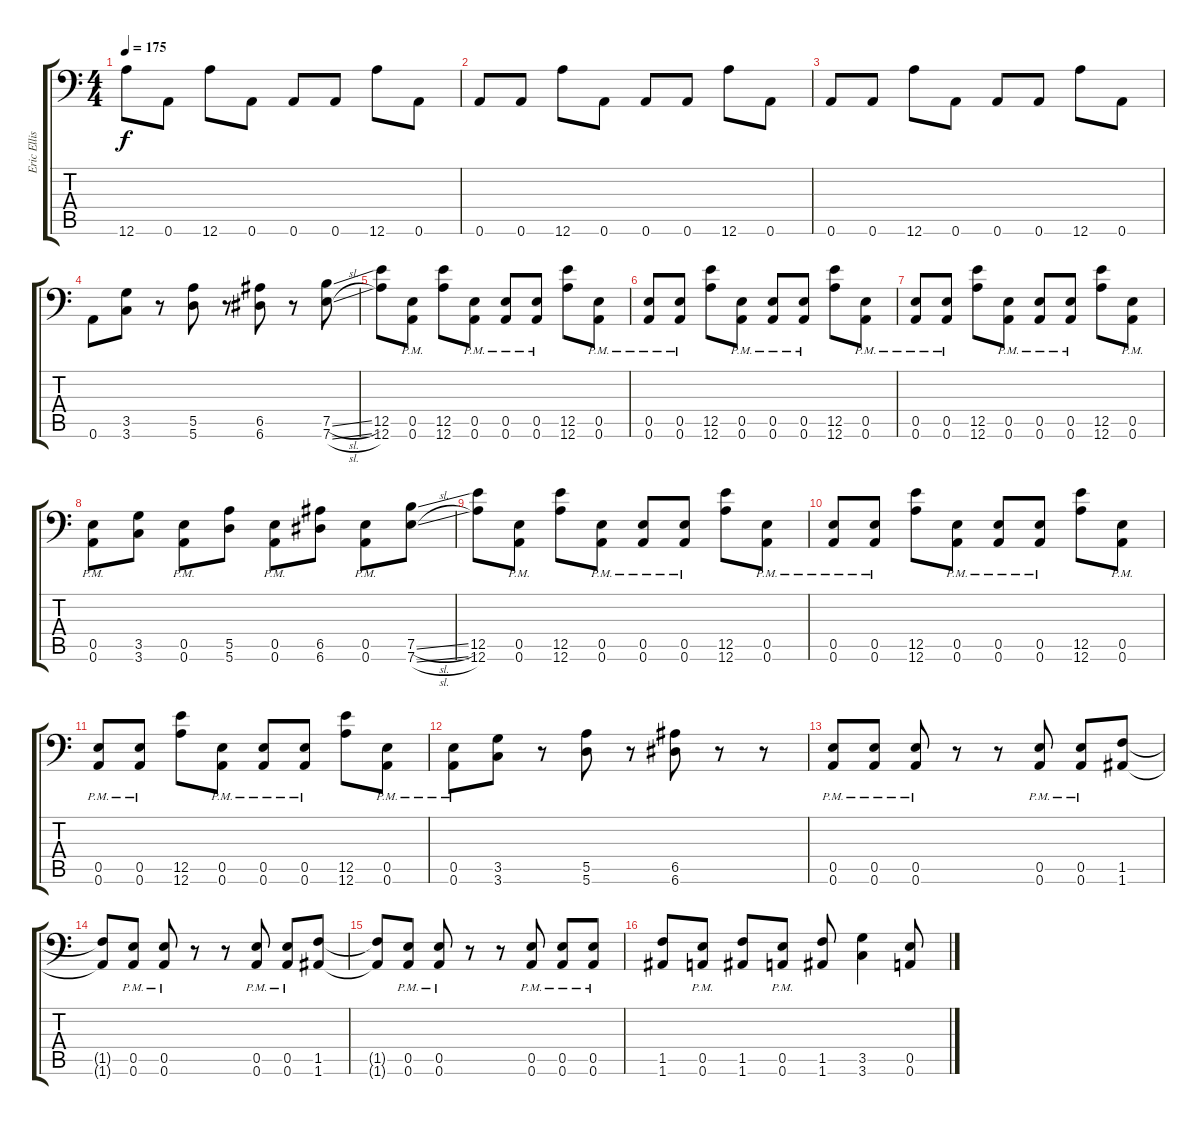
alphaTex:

\track ("Eric Ellis" "Eric Ellis") {instrument overdrivenguitar}
\staff {score tabs}
\tuning (B3 Gb3 D3 A2 E2 A1) {hide}
\ts (4 4)
\tempo 175
\clef f4
\ks c
12.6.8{dy f} 0.6.8 12.6.8 0.6.8 0.6.8 0.6.8 12.6.8 0.6.8 |
0.6.8 0.6.8 12.6.8 0.6.8 0.6.8 0.6.8 12.6.8 0.6.8 |
0.6.8 0.6.8 12.6.8 0.6.8 0.6.8 0.6.8 12.6.8 0.6.8 |
0.6.8 (3.5 3.6).8 r.8 (5.5 5.6).8 r.8 (6.5 6.6).8 r.8 (7.5{sl} 7.6{sl}).8 |
(12.5 12.6).8 (0.5{pm} 0.6{pm}).8 (12.5 12.6).8 (0.5{pm} 0.6{pm}).8 (0.5{pm} 0.6{pm}).8 (0.5{pm} 0.6{pm}).8 (12.5 12.6).8 (0.5{pm} 0.6{pm}).8 |
(0.5{pm} 0.6{pm}).8 (0.5{pm} 0.6{pm}).8 (12.5 12.6).8 (0.5{pm} 0.6{pm}).8 (0.5{pm} 0.6{pm}).8 (0.5{pm} 0.6{pm}).8 (12.5 12.6).8 (0.5{pm} 0.6{pm}).8 |
(0.5{pm} 0.6{pm}).8 (0.5{pm} 0.6{pm}).8 (12.5 12.6).8 (0.5{pm} 0.6{pm}).8 (0.5{pm} 0.6{pm}).8 (0.5{pm} 0.6{pm}).8 (12.5 12.6).8 (0.5{pm} 0.6{pm}).8 |
(0.5{pm} 0.6{pm}).8 (3.5 3.6).8 (0.5{pm} 0.6{pm}).8 (5.5 5.6).8 (0.5{pm} 0.6{pm}).8 (6.5 6.6).8 (0.5{pm} 0.6).8 (7.5{sl} 7.6{sl}).8 |
(12.5 12.6).8 (0.5{pm} 0.6{pm}).8 (12.5 12.6).8 (0.5{pm} 0.6{pm}).8 (0.5{pm} 0.6{pm}).8 (0.5{pm} 0.6{pm}).8 (12.5 12.6).8 (0.5{pm} 0.6{pm}).8 |
(0.5{pm} 0.6{pm}).8 (0.5{pm} 0.6{pm}).8 (12.5 12.6).8 (0.5{pm} 0.6{pm}).8 (0.5{pm} 0.6{pm}).8 (0.5{pm} 0.6{pm}).8 (12.5 12.6).8 (0.5{pm} 0.6{pm}).8 |
(0.5{pm} 0.6{pm}).8 (0.5{pm} 0.6{pm}).8 (12.5 12.6).8 (0.5{pm} 0.6{pm}).8 (0.5{pm} 0.6{pm}).8 (0.5{pm} 0.6{pm}).8 (12.5 12.6).8 (0.5{pm} 0.6{pm}).8 |
(0.5{pm} 0.6{pm}).8 (3.5 3.6).8 r.8 (5.5 5.6).8 r.8 (6.5 6.6).8 r.8 r.8 |
(0.5{pm} 0.6{pm}).8 (0.5{pm} 0.6{pm}).8 (0.5{pm} 0.6{pm}).8 r.8 r.8 (0.5{pm} 0.6{pm}).8 (0.5{pm} 0.6{pm}).8 (1.5 1.6).8 |
(1.5{t} 1.6{t}).8 (0.5{pm} 0.6{pm}).8 (0.5{pm} 0.6{pm}).8 r.8 r.8 (0.5{pm} 0.6{pm}).8 (0.5{pm} 0.6{pm}).8 (1.5 1.6).8 |
(1.5{t} 1.6{t}).8 (0.5{pm} 0.6{pm}).8 (0.5{pm} 0.6{pm}).8 r.8 r.8 (0.5{pm} 0.6{pm}).8 (0.5{pm} 0.6{pm}).8 (0.5{pm} 0.6{pm}).8 |
(1.5 1.6).8 (0.5{pm} 0.6{pm}).8 (1.5 1.6).8 (0.5{pm} 0.6{pm}).8 (1.5 1.6).8 (3.5 3.6).4 (0.5 0.6).8
